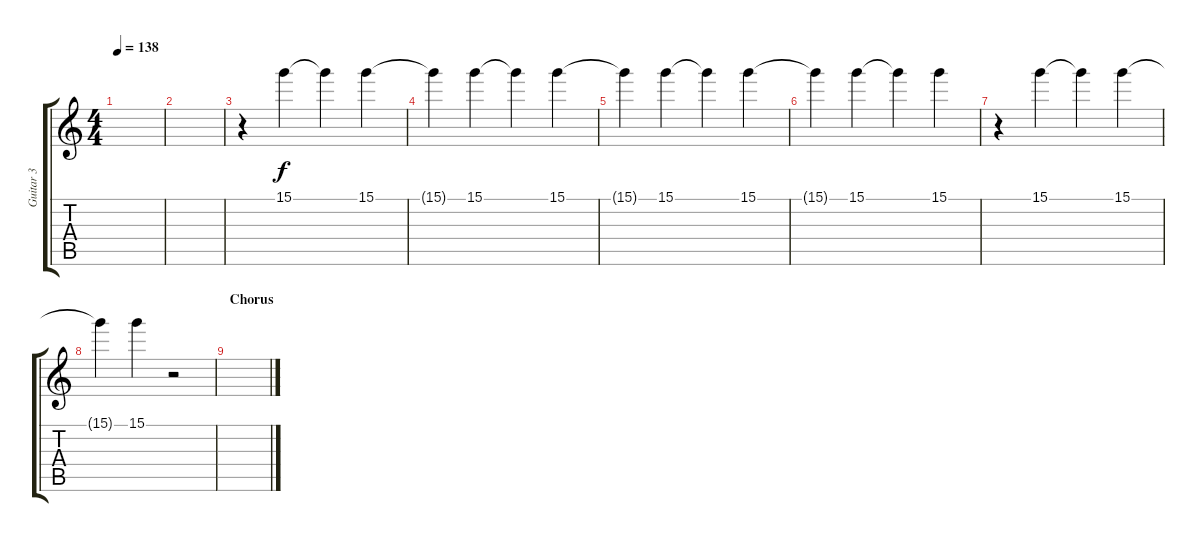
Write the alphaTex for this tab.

\track ("Guitar 3" "Guitar 3") {instrument electricguitarjazz}
\staff {score tabs}
\tuning (E4 B3 G3 D3 A2 E2) {hide}
\ts (4 4)
\tempo 138
\clef g2
\ks c
|
|
r.4 15.1.4 15.1{t}.4 15.1.4 |
15.1{t}.4 15.1.4 15.1{t}.4 15.1.4 |
15.1{t}.4 15.1.4 15.1{t}.4 15.1.4 |
15.1{t}.4 15.1.4 15.1{t}.4 15.1.4 |
r.4 15.1.4 15.1{t}.4 15.1.4 |
15.1{t}.4 15.1.4 r.2 |
\section ("" "Chorus")
